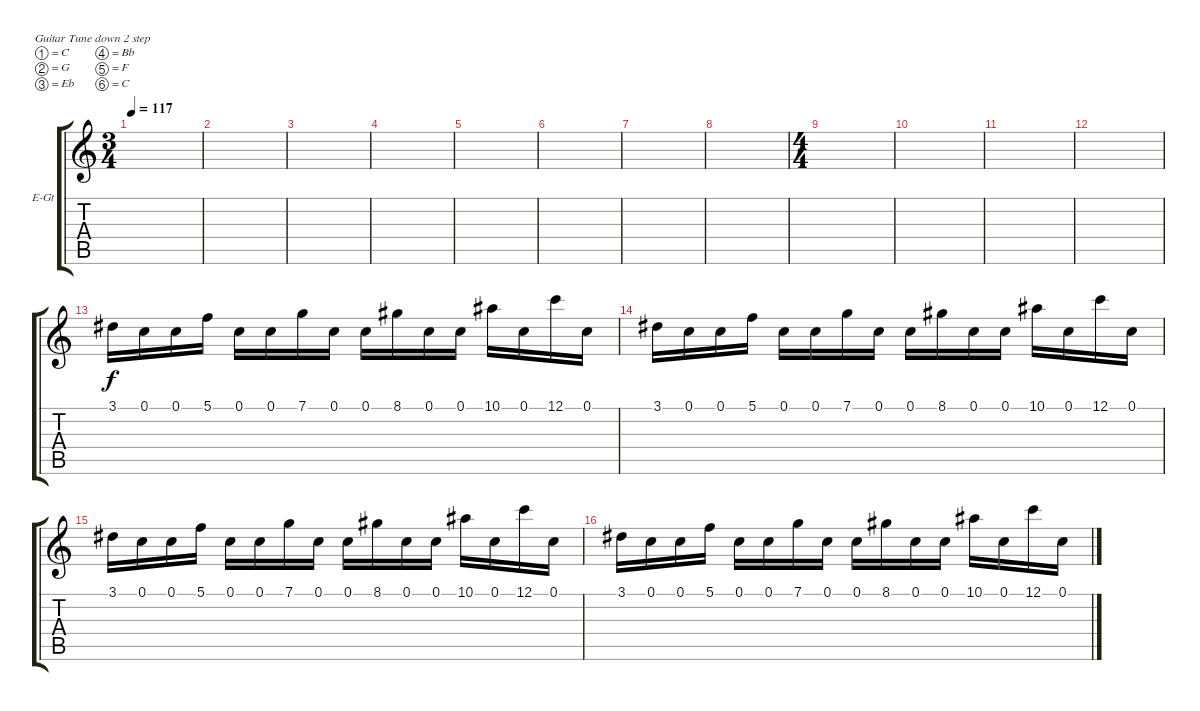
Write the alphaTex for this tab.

\bracketExtendMode groupsimilarinstruments
\firstSystemTrackNameOrientation horizontal
\otherSystemsTrackNameOrientation horizontal
\track ("Gtr4" "E-Gt") {instrument distortionguitar}
\staff {score tabs}
\tuning (C4 G3 Eb3 Bb2 F2 C2)
\ts (3 4)
\tempo 117
\clef g2
\scale
0.333333
\ks c
|
\scale
0.333333 |
\scale
0.333333 |
\scale
0.333333 |
\scale
0.333333 |
\scale
0.333333 |
\scale
0.256303 |
\scale
0.256303 |
\ts (4 4)
\scale
0.487395 |
\scale
0.333333 |
\scale
0.333333 |
\scale
0.333333 |
\scale
0.333333 3.1.16 0.1.16 0.1.16 5.1.16 0.1.16 0.1.16 7.1.16 0.1.16 0.1.16 8.1.16 0.1.16 0.1.16 10.1.16 0.1.16 12.1.16 0.1.16 |
\scale
0.333333 3.1.16 0.1.16 0.1.16 5.1.16 0.1.16 0.1.16 7.1.16 0.1.16 0.1.16 8.1.16 0.1.16 0.1.16 10.1.16 0.1.16 12.1.16 0.1.16 |
\scale
0.333333 3.1.16 0.1.16 0.1.16 5.1.16 0.1.16 0.1.16 7.1.16 0.1.16 0.1.16 8.1.16 0.1.16 0.1.16 10.1.16 0.1.16 12.1.16 0.1.16 |
3.1.16 0.1.16 0.1.16 5.1.16 0.1.16 0.1.16 7.1.16 0.1.16 0.1.16 8.1.16 0.1.16 0.1.16 10.1.16 0.1.16 12.1.16 0.1.16
